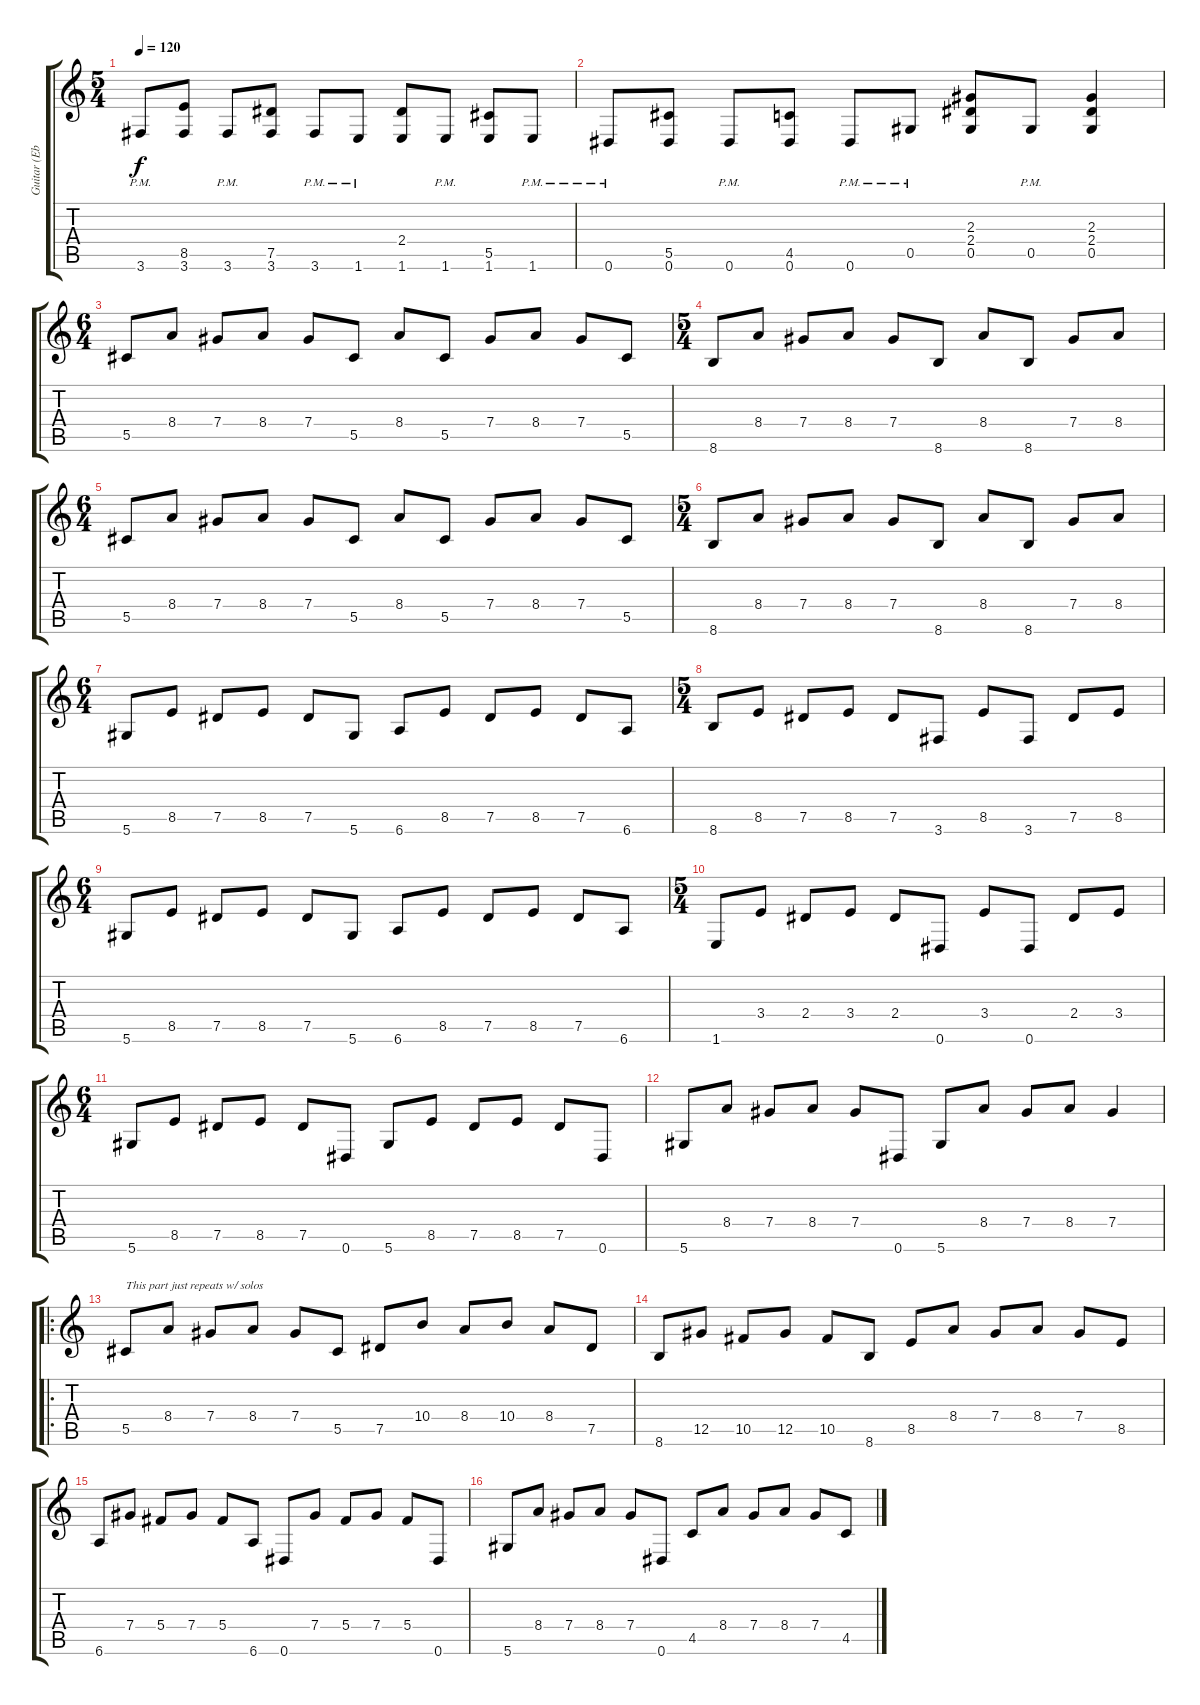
\track ("Guitar (Eb)" "Guitar (Eb") {instrument distortionguitar}
\staff {score tabs}
\tuning (Eb4 Bb3 Gb3 Db3 Ab2 Eb2) {hide}
\ts (5 4)
\tempo 120
\clef g2
\ks c
3.6{pm}.8{dy f} (8.5 3.6).8 3.6{pm}.8 (7.5 3.6).8 3.6{pm}.8 1.6{pm}.8 (2.4 1.6).8 1.6{pm}.8 (5.5 1.6).8 1.6{pm}.8 |
0.6{pm}.8 (5.5 0.6).8 0.6{pm}.8 (4.5 0.6).8 0.6{pm}.8 0.5{pm}.8 (2.3 2.4 0.5).8 0.5{pm}.8 (2.3 2.4 0.5).4 |
\ts (6 4)
5.5.8 8.4.8 7.4.8 8.4.8 7.4.8 5.5.8 8.4.8 5.5.8 7.4.8 8.4.8 7.4.8 5.5.8 |
\ts (5 4)
8.6.8 8.4.8 7.4.8 8.4.8 7.4.8 8.6.8 8.4.8 8.6.8 7.4.8 8.4.8 |
\ts (6 4)
5.5.8 8.4.8 7.4.8 8.4.8 7.4.8 5.5.8 8.4.8 5.5.8 7.4.8 8.4.8 7.4.8 5.5.8 |
\ts (5 4)
8.6.8 8.4.8 7.4.8 8.4.8 7.4.8 8.6.8 8.4.8 8.6.8 7.4.8 8.4.8 |
\ts (6 4)
5.6.8 8.5.8 7.5.8 8.5.8 7.5.8 5.6.8 6.6.8 8.5.8 7.5.8 8.5.8 7.5.8 6.6.8 |
\ts (5 4)
8.6.8 8.5.8 7.5.8 8.5.8 7.5.8 3.6.8 8.5.8 3.6.8 7.5.8 8.5.8 |
\ts (6 4)
5.6.8 8.5.8 7.5.8 8.5.8 7.5.8 5.6.8 6.6.8 8.5.8 7.5.8 8.5.8 7.5.8 6.6.8 |
\ts (5 4)
1.6.8 3.4.8 2.4.8 3.4.8 2.4.8 0.6.8 3.4.8 0.6.8 2.4.8 3.4.8 |
\ts (6 4)
5.6.8 8.5.8 7.5.8 8.5.8 7.5.8 0.6.8 5.6.8 8.5.8 7.5.8 8.5.8 7.5.8 0.6.8 |
5.6.8 8.4.8 7.4.8 8.4.8 7.4.8 0.6.8 5.6.8 8.4.8 7.4.8 8.4.8 7.4.4 |
\ro
5.5.8{txt "This part just repeats w/ solos"} 8.4.8 7.4.8 8.4.8 7.4.8 5.5.8 7.5.8 10.4.8 8.4.8 10.4.8 8.4.8 7.5.8 |
8.6.8 12.5.8 10.5.8 12.5.8 10.5.8 8.6.8 8.5.8 8.4.8 7.4.8 8.4.8 7.4.8 8.5.8 |
6.6.8 7.4.8 5.4.8 7.4.8 5.4.8 6.6.8 0.6.8 7.4.8 5.4.8 7.4.8 5.4.8 0.6.8 |
5.6.8 8.4.8 7.4.8 8.4.8 7.4.8 0.6.8 4.5.8 8.4.8 7.4.8 8.4.8 7.4.8 4.5.8
